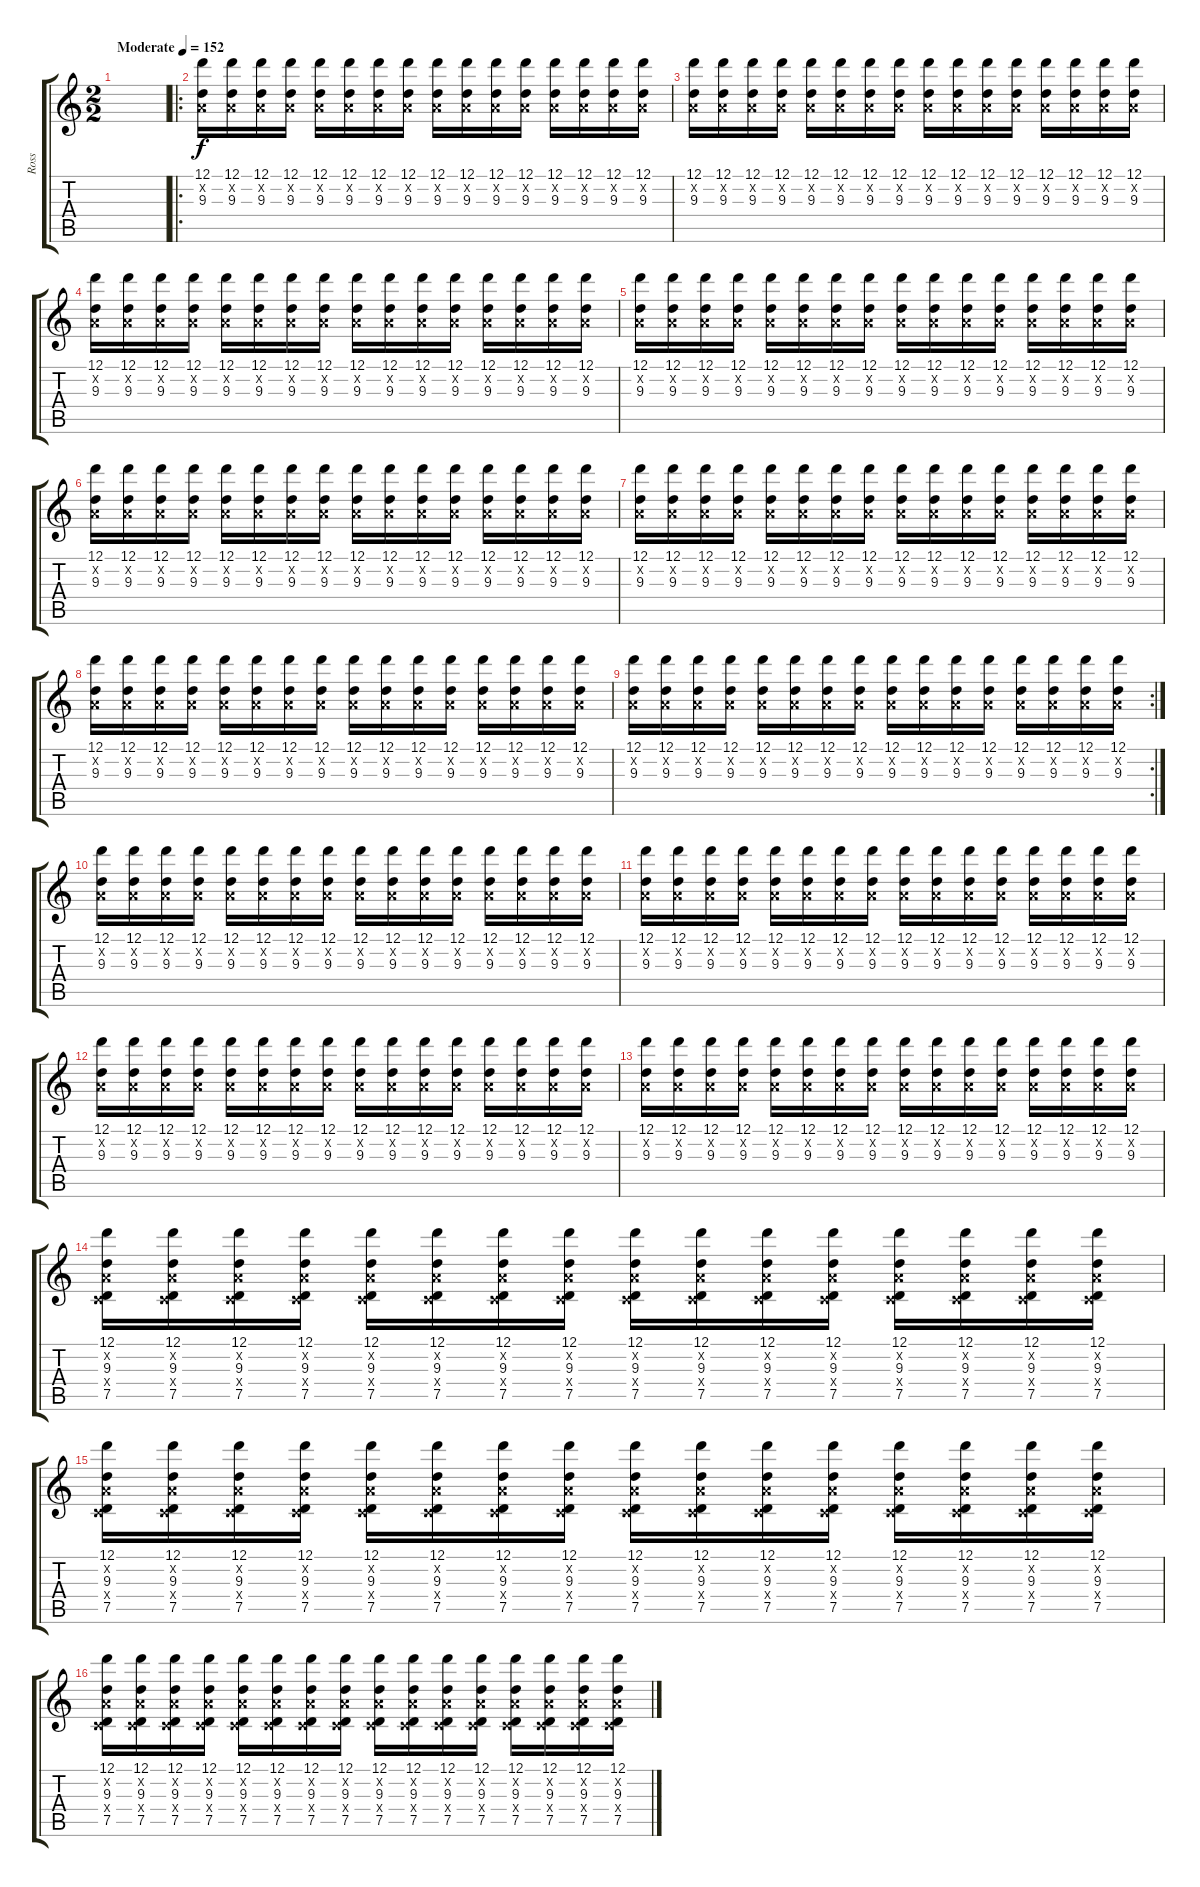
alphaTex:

\track ("Ross" "Ross") {instrument overdrivenguitar}
\staff {score tabs}
\tuning (D4 A3 F3 C3 G2 D2) {hide}
\ts (2 2)
\tempo (152 "Moderate")
\clef g2
\ks c
|
\ro
(12.1 0.2{x} 9.3).16 (12.1 0.2{x} 9.3).16 (12.1 0.2{x} 9.3).16 (12.1 0.2{x} 9.3).16 (12.1 0.2{x} 9.3).16 (12.1 0.2{x} 9.3).16 (12.1 0.2{x} 9.3).16 (12.1 0.2{x} 9.3).16 (12.1 0.2{x} 9.3).16 (12.1 0.2{x} 9.3).16 (12.1 0.2{x} 9.3).16 (12.1 0.2{x} 9.3).16 (12.1 0.2{x} 9.3).16 (12.1 0.2{x} 9.3).16 (12.1 0.2{x} 9.3).16 (12.1 0.2{x} 9.3).16 |
(12.1 0.2{x} 9.3).16 (12.1 0.2{x} 9.3).16 (12.1 0.2{x} 9.3).16 (12.1 0.2{x} 9.3).16 (12.1 0.2{x} 9.3).16 (12.1 0.2{x} 9.3).16 (12.1 0.2{x} 9.3).16 (12.1 0.2{x} 9.3).16 (12.1 0.2{x} 9.3).16 (12.1 0.2{x} 9.3).16 (12.1 0.2{x} 9.3).16 (12.1 0.2{x} 9.3).16 (12.1 0.2{x} 9.3).16 (12.1 0.2{x} 9.3).16 (12.1 0.2{x} 9.3).16 (12.1 0.2{x} 9.3).16 |
(12.1 0.2{x} 9.3).16 (12.1 0.2{x} 9.3).16 (12.1 0.2{x} 9.3).16 (12.1 0.2{x} 9.3).16 (12.1 0.2{x} 9.3).16 (12.1 0.2{x} 9.3).16 (12.1 0.2{x} 9.3).16 (12.1 0.2{x} 9.3).16 (12.1 0.2{x} 9.3).16 (12.1 0.2{x} 9.3).16 (12.1 0.2{x} 9.3).16 (12.1 0.2{x} 9.3).16 (12.1 0.2{x} 9.3).16 (12.1 0.2{x} 9.3).16 (12.1 0.2{x} 9.3).16 (12.1 0.2{x} 9.3).16 |
(12.1 0.2{x} 9.3).16 (12.1 0.2{x} 9.3).16 (12.1 0.2{x} 9.3).16 (12.1 0.2{x} 9.3).16 (12.1 0.2{x} 9.3).16 (12.1 0.2{x} 9.3).16 (12.1 0.2{x} 9.3).16 (12.1 0.2{x} 9.3).16 (12.1 0.2{x} 9.3).16 (12.1 0.2{x} 9.3).16 (12.1 0.2{x} 9.3).16 (12.1 0.2{x} 9.3).16 (12.1 0.2{x} 9.3).16 (12.1 0.2{x} 9.3).16 (12.1 0.2{x} 9.3).16 (12.1 0.2{x} 9.3).16 |
(12.1 0.2{x} 9.3).16 (12.1 0.2{x} 9.3).16 (12.1 0.2{x} 9.3).16 (12.1 0.2{x} 9.3).16 (12.1 0.2{x} 9.3).16 (12.1 0.2{x} 9.3).16 (12.1 0.2{x} 9.3).16 (12.1 0.2{x} 9.3).16 (12.1 0.2{x} 9.3).16 (12.1 0.2{x} 9.3).16 (12.1 0.2{x} 9.3).16 (12.1 0.2{x} 9.3).16 (12.1 0.2{x} 9.3).16 (12.1 0.2{x} 9.3).16 (12.1 0.2{x} 9.3).16 (12.1 0.2{x} 9.3).16 |
(12.1 0.2{x} 9.3).16 (12.1 0.2{x} 9.3).16 (12.1 0.2{x} 9.3).16 (12.1 0.2{x} 9.3).16 (12.1 0.2{x} 9.3).16 (12.1 0.2{x} 9.3).16 (12.1 0.2{x} 9.3).16 (12.1 0.2{x} 9.3).16 (12.1 0.2{x} 9.3).16 (12.1 0.2{x} 9.3).16 (12.1 0.2{x} 9.3).16 (12.1 0.2{x} 9.3).16 (12.1 0.2{x} 9.3).16 (12.1 0.2{x} 9.3).16 (12.1 0.2{x} 9.3).16 (12.1 0.2{x} 9.3).16 |
(12.1 0.2{x} 9.3).16 (12.1 0.2{x} 9.3).16 (12.1 0.2{x} 9.3).16 (12.1 0.2{x} 9.3).16 (12.1 0.2{x} 9.3).16 (12.1 0.2{x} 9.3).16 (12.1 0.2{x} 9.3).16 (12.1 0.2{x} 9.3).16 (12.1 0.2{x} 9.3).16 (12.1 0.2{x} 9.3).16 (12.1 0.2{x} 9.3).16 (12.1 0.2{x} 9.3).16 (12.1 0.2{x} 9.3).16 (12.1 0.2{x} 9.3).16 (12.1 0.2{x} 9.3).16 (12.1 0.2{x} 9.3).16 |
\rc 2
(12.1 0.2{x} 9.3).16 (12.1 0.2{x} 9.3).16 (12.1 0.2{x} 9.3).16 (12.1 0.2{x} 9.3).16 (12.1 0.2{x} 9.3).16 (12.1 0.2{x} 9.3).16 (12.1 0.2{x} 9.3).16 (12.1 0.2{x} 9.3).16 (12.1 0.2{x} 9.3).16 (12.1 0.2{x} 9.3).16 (12.1 0.2{x} 9.3).16 (12.1 0.2{x} 9.3).16 (12.1 0.2{x} 9.3).16 (12.1 0.2{x} 9.3).16 (12.1 0.2{x} 9.3).16 (12.1 0.2{x} 9.3).16 |
(12.1 0.2{x} 9.3).16 (12.1 0.2{x} 9.3).16 (12.1 0.2{x} 9.3).16 (12.1 0.2{x} 9.3).16 (12.1 0.2{x} 9.3).16 (12.1 0.2{x} 9.3).16 (12.1 0.2{x} 9.3).16 (12.1 0.2{x} 9.3).16 (12.1 0.2{x} 9.3).16 (12.1 0.2{x} 9.3).16 (12.1 0.2{x} 9.3).16 (12.1 0.2{x} 9.3).16 (12.1 0.2{x} 9.3).16 (12.1 0.2{x} 9.3).16 (12.1 0.2{x} 9.3).16 (12.1 0.2{x} 9.3).16 |
(12.1 0.2{x} 9.3).16 (12.1 0.2{x} 9.3).16 (12.1 0.2{x} 9.3).16 (12.1 0.2{x} 9.3).16 (12.1 0.2{x} 9.3).16 (12.1 0.2{x} 9.3).16 (12.1 0.2{x} 9.3).16 (12.1 0.2{x} 9.3).16 (12.1 0.2{x} 9.3).16 (12.1 0.2{x} 9.3).16 (12.1 0.2{x} 9.3).16 (12.1 0.2{x} 9.3).16 (12.1 0.2{x} 9.3).16 (12.1 0.2{x} 9.3).16 (12.1 0.2{x} 9.3).16 (12.1 0.2{x} 9.3).16 |
(12.1 0.2{x} 9.3).16 (12.1 0.2{x} 9.3).16 (12.1 0.2{x} 9.3).16 (12.1 0.2{x} 9.3).16 (12.1 0.2{x} 9.3).16 (12.1 0.2{x} 9.3).16 (12.1 0.2{x} 9.3).16 (12.1 0.2{x} 9.3).16 (12.1 0.2{x} 9.3).16 (12.1 0.2{x} 9.3).16 (12.1 0.2{x} 9.3).16 (12.1 0.2{x} 9.3).16 (12.1 0.2{x} 9.3).16 (12.1 0.2{x} 9.3).16 (12.1 0.2{x} 9.3).16 (12.1 0.2{x} 9.3).16 |
(12.1 0.2{x} 9.3).16 (12.1 0.2{x} 9.3).16 (12.1 0.2{x} 9.3).16 (12.1 0.2{x} 9.3).16 (12.1 0.2{x} 9.3).16 (12.1 0.2{x} 9.3).16 (12.1 0.2{x} 9.3).16 (12.1 0.2{x} 9.3).16 (12.1 0.2{x} 9.3).16 (12.1 0.2{x} 9.3).16 (12.1 0.2{x} 9.3).16 (12.1 0.2{x} 9.3).16 (12.1 0.2{x} 9.3).16 (12.1 0.2{x} 9.3).16 (12.1 0.2{x} 9.3).16 (12.1 0.2{x} 9.3).16 |
(12.1 0.2{x} 9.3 0.4{x} 7.5).16 (12.1 0.2{x} 9.3 0.4{x} 7.5).16 (12.1 0.2{x} 9.3 0.4{x} 7.5).16 (12.1 0.2{x} 9.3 0.4{x} 7.5).16 (12.1 0.2{x} 9.3 0.4{x} 7.5).16 (12.1 0.2{x} 9.3 0.4{x} 7.5).16 (12.1 0.2{x} 9.3 0.4{x} 7.5).16 (12.1 0.2{x} 9.3 0.4{x} 7.5).16 (12.1 0.2{x} 9.3 0.4{x} 7.5).16 (12.1 0.2{x} 9.3 0.4{x} 7.5).16 (12.1 0.2{x} 9.3 0.4{x} 7.5).16 (12.1 0.2{x} 9.3 0.4{x} 7.5).16 (12.1 0.2{x} 9.3 0.4{x} 7.5).16 (12.1 0.2{x} 9.3 0.4{x} 7.5).16 (12.1 0.2{x} 9.3 0.4{x} 7.5).16 (12.1 0.2{x} 9.3 0.4{x} 7.5).16 |
(12.1 0.2{x} 9.3 0.4{x} 7.5).16 (12.1 0.2{x} 9.3 0.4{x} 7.5).16 (12.1 0.2{x} 9.3 0.4{x} 7.5).16 (12.1 0.2{x} 9.3 0.4{x} 7.5).16 (12.1 0.2{x} 9.3 0.4{x} 7.5).16 (12.1 0.2{x} 9.3 0.4{x} 7.5).16 (12.1 0.2{x} 9.3 0.4{x} 7.5).16 (12.1 0.2{x} 9.3 0.4{x} 7.5).16 (12.1 0.2{x} 9.3 0.4{x} 7.5).16 (12.1 0.2{x} 9.3 0.4{x} 7.5).16 (12.1 0.2{x} 9.3 0.4{x} 7.5).16 (12.1 0.2{x} 9.3 0.4{x} 7.5).16 (12.1 0.2{x} 9.3 0.4{x} 7.5).16 (12.1 0.2{x} 9.3 0.4{x} 7.5).16 (12.1 0.2{x} 9.3 0.4{x} 7.5).16 (12.1 0.2{x} 9.3 0.4{x} 7.5).16 |
(12.1 0.2{x} 9.3 0.4{x} 7.5).16 (12.1 0.2{x} 9.3 0.4{x} 7.5).16 (12.1 0.2{x} 9.3 0.4{x} 7.5).16 (12.1 0.2{x} 9.3 0.4{x} 7.5).16 (12.1 0.2{x} 9.3 0.4{x} 7.5).16 (12.1 0.2{x} 9.3 0.4{x} 7.5).16 (12.1 0.2{x} 9.3 0.4{x} 7.5).16 (12.1 0.2{x} 9.3 0.4{x} 7.5).16 (12.1 0.2{x} 9.3 0.4{x} 7.5).16 (12.1 0.2{x} 9.3 0.4{x} 7.5).16 (12.1 0.2{x} 9.3 0.4{x} 7.5).16 (12.1 0.2{x} 9.3 0.4{x} 7.5).16 (12.1 0.2{x} 9.3 0.4{x} 7.5).16 (12.1 0.2{x} 9.3 0.4{x} 7.5).16 (12.1 0.2{x} 9.3 0.4{x} 7.5).16 (12.1 0.2{x} 9.3 0.4{x} 7.5).16
